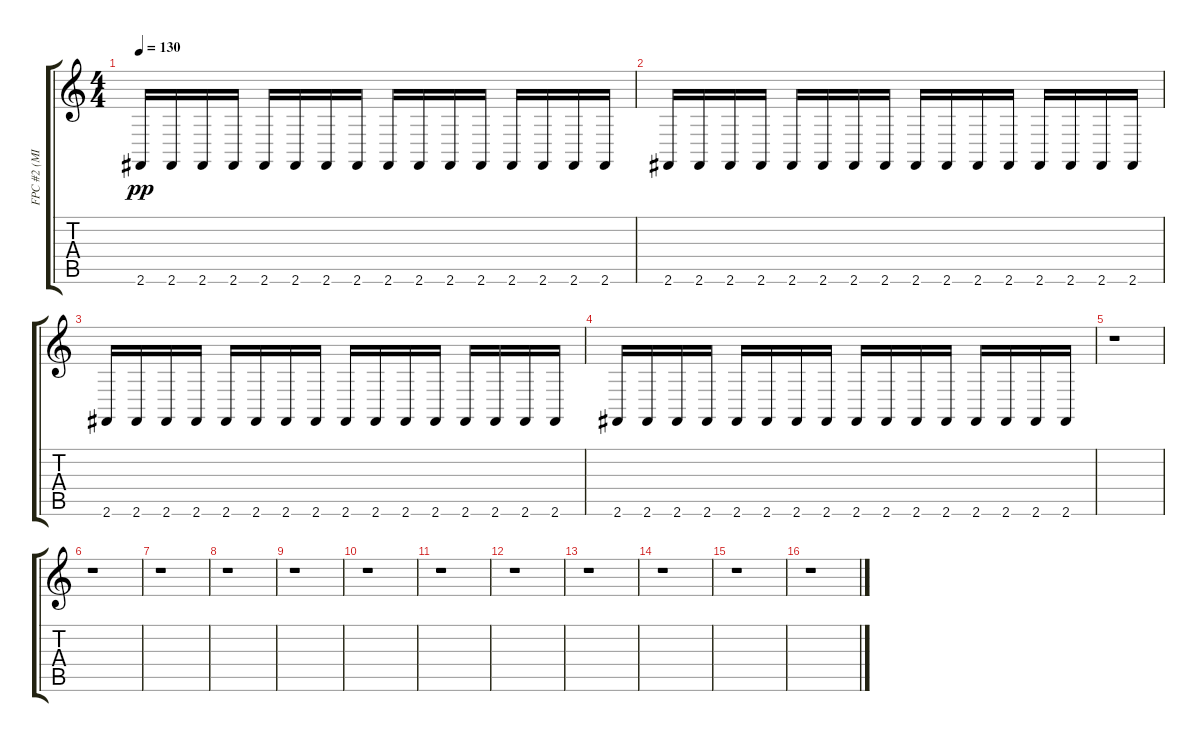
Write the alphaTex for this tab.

\track ("FPC #2 (MIDI)" "FPC #2 (MI") {instrument acousticgrandpiano}
\staff {score tabs}
\tuning (E4 B3 G3 D3 A2 E2) {hide}
\ts (4 4)
\tempo 130
\clef g2
\ks c
2.6.16{dy pp} 2.6.16 2.6.16 2.6.16 2.6.16 2.6.16 2.6.16 2.6.16 2.6.16 2.6.16 2.6.16 2.6.16 2.6.16 2.6.16 2.6.16 2.6.16 |
2.6.16 2.6.16 2.6.16 2.6.16 2.6.16 2.6.16 2.6.16 2.6.16 2.6.16 2.6.16 2.6.16 2.6.16 2.6.16 2.6.16 2.6.16 2.6.16 |
2.6.16 2.6.16 2.6.16 2.6.16 2.6.16 2.6.16 2.6.16 2.6.16 2.6.16 2.6.16 2.6.16 2.6.16 2.6.16 2.6.16 2.6.16 2.6.16 |
2.6.16 2.6.16 2.6.16 2.6.16 2.6.16 2.6.16 2.6.16 2.6.16 2.6.16 2.6.16 2.6.16 2.6.16 2.6.16 2.6.16 2.6.16 2.6.16 |
r.1 |
r.1 |
r.1 |
r.1 |
r.1 |
r.1 |
r.1 |
r.1 |
r.1 |
r.1 |
r.1 |
r.1
